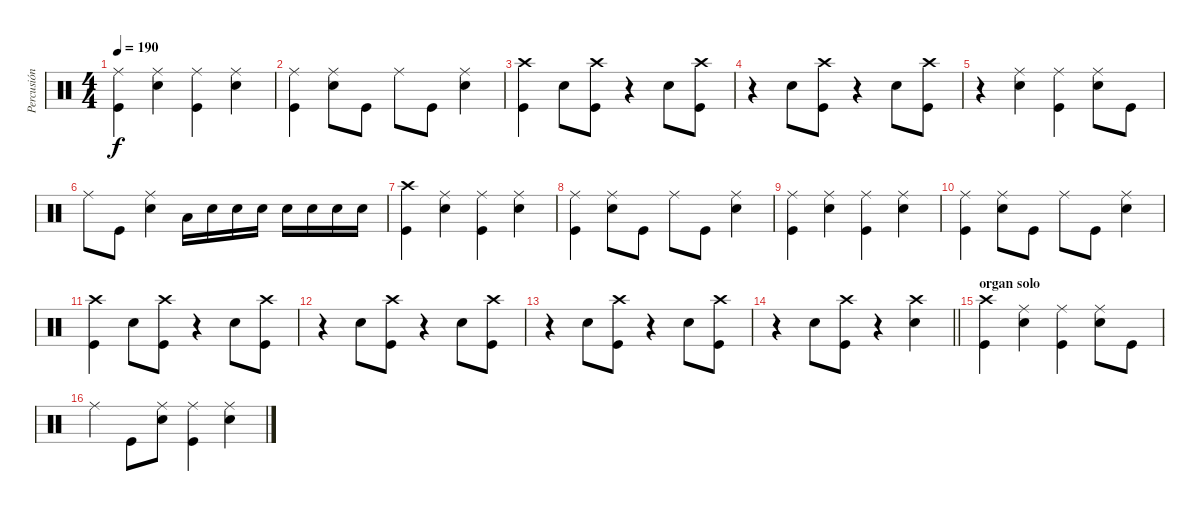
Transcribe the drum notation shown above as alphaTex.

\track ("Percusión" "Percusión") {instrument percussion bank 14}
\staff {score}
\articulation defaults
\ts (4 4)
\tempo 190
\clef neutral
\ks c
("Kick (hit)" "Ride (middle)").4{dy f} ("Ride (middle)" "Snare (hit) 2").4 ("Ride (middle)" "Kick (hit)").4 ("Ride (middle)" "Snare (hit) 2").4 |
("Ride (middle)" "Kick (hit)").4 ("Ride (middle)" "Snare (hit) 2").8 "Kick (hit)".8 "Ride (middle)".8 "Kick (hit)".8 ("Ride (middle)" "Snare (hit) 2").4 |
("Crash high (hit)" "Kick (hit)").4 "Snare (hit) 2".8 ("Kick (hit)" "Crash high (hit)").8 r.4 "Snare (hit) 2".8 ("Crash high (hit)" "Kick (hit)").8 |
r.4 "Snare (hit) 2".8 ("Kick (hit)" "Crash high (hit)").8 r.4 "Snare (hit) 2".8 ("Kick (hit)" "Crash high (hit)").8 |
r.4 ("Ride (middle)" "Snare (hit) 2").4 ("Ride (middle)" "Kick (hit)").4 ("Snare (hit) 2" "Ride (middle)").8 "Kick (hit)".8 |
"Ride (middle)".8 "Kick (hit)".8 ("Ride (middle)" "Snare (hit) 2").4 "Low Tom (hit)".16 "Snare (hit) 2".16 "Snare (hit) 2".16 "Snare (hit) 2".16 "Snare (hit) 2".16 "Snare (hit) 2".16 "Snare (hit) 2".16 "Snare (hit) 2".16 |
("Kick (hit)" "Crash high (hit)").4 ("Snare (hit) 2" "Ride (middle)").4 ("Kick (hit)" "Ride (middle)").4 ("Snare (hit) 2" "Ride (middle)").4 |
("Kick (hit)" "Ride (middle)").4 ("Snare (hit) 2" "Ride (middle)").8 "Kick (hit)".8 "Ride (middle)".8 "Kick (hit)".8 ("Snare (hit) 2" "Ride (middle)").4 |
("Ride (middle)" "Kick (hit)").4 ("Snare (hit) 2" "Ride (middle)").4 ("Kick (hit)" "Ride (middle)").4 ("Ride (middle)" "Snare (hit) 2").4 |
("Ride (middle)" "Kick (hit)").4 ("Snare (hit) 2" "Ride (middle)").8 "Kick (hit)".8 "Ride (middle)".8 "Kick (hit)".8 ("Ride (middle)" "Snare (hit) 2").4 |
("Kick (hit)" "Crash high (hit)").4 "Snare (hit) 2".8 ("Kick (hit)" "Crash high (hit)").8 r.4 "Snare (hit) 2".8 ("Kick (hit)" "Crash high (hit)").8 |
r.4 "Snare (hit) 2".8 ("Crash high (hit)" "Kick (hit)").8 r.4 "Snare (hit) 2".8 ("Kick (hit)" "Crash high (hit)").8 |
r.4 "Snare (hit) 2".8 ("Crash high (hit)" "Kick (hit)").8 r.4 "Snare (hit) 2".8 ("Kick (hit)" "Crash high (hit)").8 |
\barLineRight lightlight
r.4 "Snare (hit) 2".8 ("Kick (hit)" "Crash high (hit)").8 r.4 ("Snare (hit) 2" "Crash high (hit)").4 |
\section ("" "organ solo")
("Kick (hit)" "Crash high (hit)").4 ("Ride (middle)" "Snare (hit) 2").4 ("Ride (middle)" "Kick (hit)").4 ("Ride (middle)" "Snare (hit) 2").8 "Kick (hit)".8 |
"Ride (middle)".4 "Kick (hit)".8 ("Snare (hit) 2" "Ride (middle)").8 ("Kick (hit)" "Ride (middle)").4 ("Snare (hit) 2" "Ride (middle)").4
